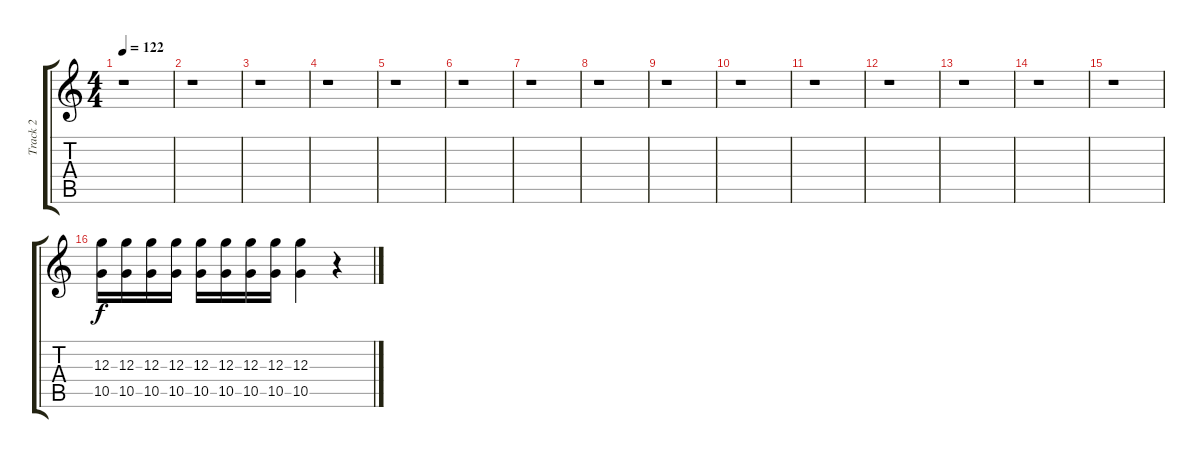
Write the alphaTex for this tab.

\track ("Track 2" "Track 2") {instrument distortionguitar}
\staff {score tabs}
\tuning (E4 B3 G3 D3 A2 E2) {hide}
\ts (4 4)
\tempo 122
\clef g2
\ks c
r.1{dy f} |
r.1 |
r.1 |
r.1 |
r.1 |
r.1 |
r.1 |
r.1 |
r.1 |
r.1 |
r.1 |
r.1 |
r.1 |
r.1 |
r.1 |
(12.3 10.5).16 (12.3 10.5).16 (12.3 10.5).16 (12.3 10.5).16 (12.3 10.5).16 (12.3 10.5).16 (12.3 10.5).16 (12.3 10.5).16 (12.3{ss} 10.5{ss}).4 r.4
